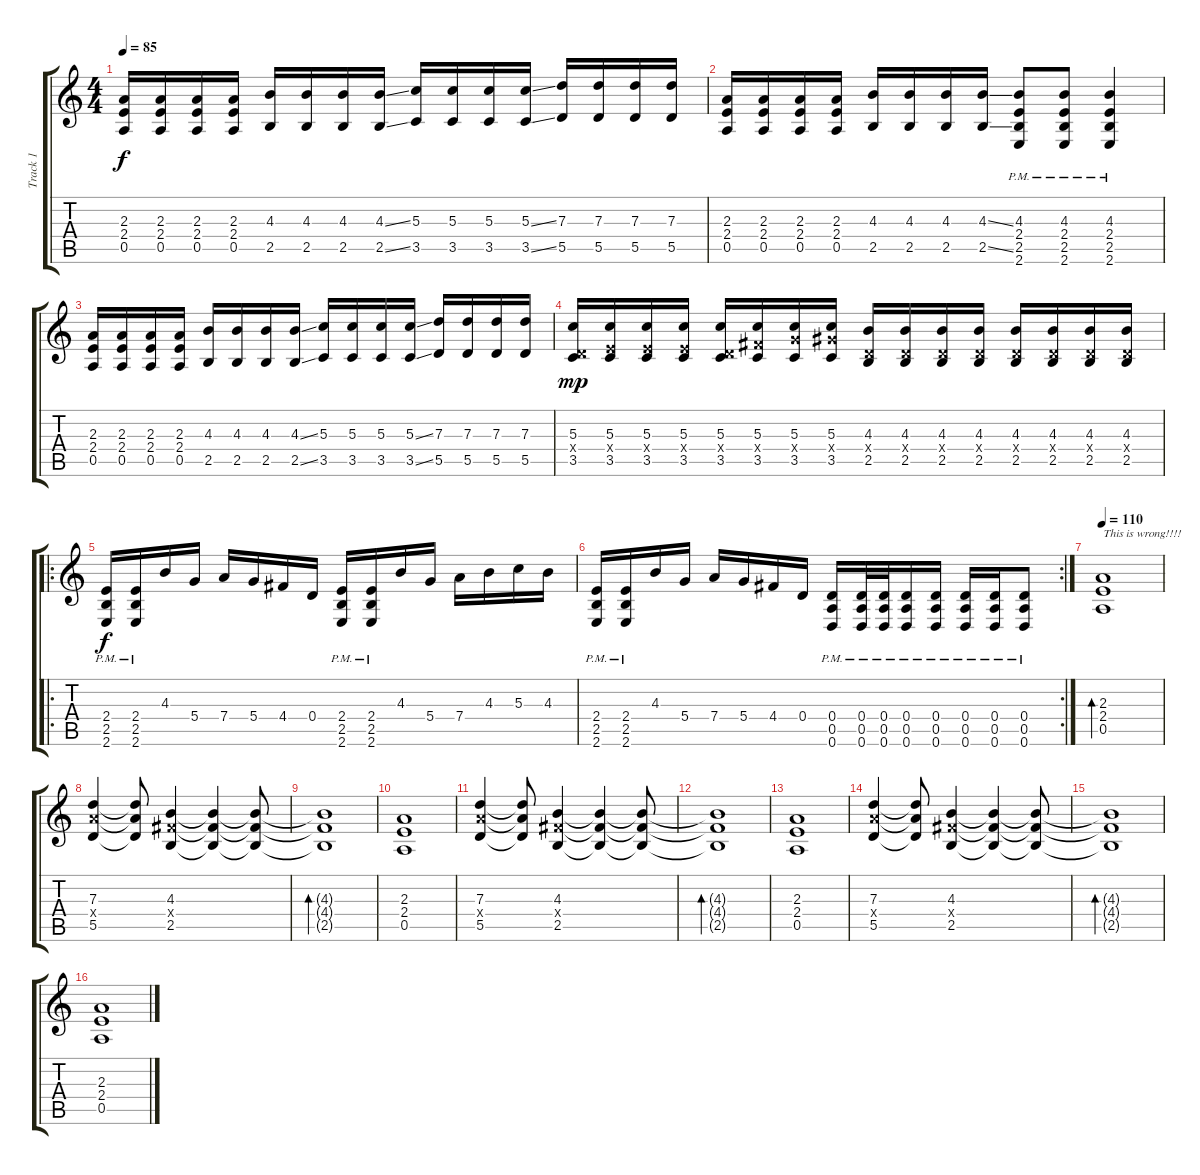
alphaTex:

\track ("Track 1" "Track 1") {instrument distortionguitar}
\staff {score tabs}
\tuning (E4 B3 G3 D3 A2 D2) {hide}
\ts (4 4)
\tempo 85
\clef g2
\ks c
(2.3 2.4 0.5).16{dy f} (2.3 2.4 0.5).16 (2.3 2.4 0.5).16 (2.3 2.4 0.5).16 (4.3 2.5).16 (4.3 2.5).16 (4.3 2.5).16 (4.3{ss} 2.5{ss}).16 (5.3 3.5).16 (5.3 3.5).16 (5.3 3.5).16 (5.3{ss} 3.5{ss}).16 (7.3 5.5).16 (7.3 5.5).16 (7.3 5.5).16 (7.3 5.5).16 |
(2.3 2.4 0.5).16 (2.3 2.4 0.5).16 (2.3 2.4 0.5).16 (2.3 2.4 0.5).16 (4.3 2.5).16 (4.3 2.5).16 (4.3 2.5).16 (4.3{ss} 2.5{ss}).16 (4.3{pm} 2.4{pm} 2.5{pm} 2.6{pm}).8 (4.3{pm} 2.4{pm} 2.5{pm} 2.6{pm}).8 (4.3{pm} 2.4{pm} 2.5{pm} 2.6{pm}).4 |
(2.3 2.4 0.5).16 (2.3 2.4 0.5).16 (2.3 2.4 0.5).16 (2.3 2.4 0.5).16 (4.3 2.5).16 (4.3 2.5).16 (4.3 2.5).16 (4.3{ss} 2.5{ss}).16 (5.3 3.5).16 (5.3 3.5).16 (5.3 3.5).16 (5.3{ss} 3.5{ss}).16 (7.3 5.5).16 (7.3 5.5).16 (7.3 5.5).16 (7.3 5.5).16 |
(5.3 0.4{x} 3.5).16{dy mp} (5.3 2.4{x} 3.5).16 (5.3 2.4{x} 3.5).16 (5.3 2.4{x} 3.5).16 (5.3 0.4{x} 3.5).16 (5.3 4.4{x} 3.5).16 (5.3 5.4{x} 3.5).16 (5.3 6.4{x} 3.5).16 (4.3 0.4{x} 2.5).16 (4.3 0.4{x} 2.5).16 (4.3 0.4{x} 2.5).16 (4.3 0.4{x} 2.5).16 (4.3 0.4{x} 2.5).16 (4.3 0.4{x} 2.5).16 (4.3 0.4{x} 2.5).16 (4.3 0.4{x} 2.5).16 |
\ro
(2.4{pm} 2.5{pm} 2.6{pm}).16{dy f} (2.4{pm} 2.5{pm} 2.6{pm}).16 4.3.16 5.4.16 7.4.16 5.4.16 4.4.16 0.4.16 (2.4{pm} 2.5{pm} 2.6{pm}).16 (2.4{pm} 2.5{pm} 2.6{pm}).16 4.3.16 5.4.16 7.4.16 4.3.16 5.3.16 4.3.16 |
\rc 2
(2.4{pm} 2.5{pm} 2.6{pm}).16 (2.4{pm} 2.5{pm} 2.6{pm}).16 4.3.16 5.4.16 7.4.16 5.4.16 4.4.16 0.4.16 (0.4{pm} 0.5{pm} 0.6{pm}).16 (0.4{pm} 0.5{pm} 0.6{pm}).32 (0.4{pm} 0.5{pm} 0.6{pm}).32 (0.4{pm} 0.5{pm} 0.6{pm}).16 (0.4{pm} 0.5{pm} 0.6{pm}).16 (0.4{pm} 0.5{pm} 0.6{pm}).16 (0.4{pm} 0.5{pm} 0.6{pm}).16 (0.4{pm} 0.5{pm} 0.6{pm}).8 |
\tempo 110
(2.3 2.4 0.5).1{bd 240 txt "This is wrong!!!!" instrument electricguitarjazz} |
(7.3 7.4{x} 5.5).4 (7.3{t} 7.4{t} 5.5{t}).8 (4.3 4.4{x} 2.5).4 (4.3{t} 4.4{t} 2.5{t}).4 (4.3{t} 4.4{t} 2.5{t}).8 |
(4.3{t} 4.4{t} 2.5{t}).1{bd 240} |
(2.3 2.4 0.5).1 |
(7.3 7.4{x} 5.5).4 (7.3{t} 7.4{t} 5.5{t}).8 (4.3 4.4{x} 2.5).4 (4.3{t} 4.4{t} 2.5{t}).4 (4.3{t} 4.4{t} 2.5{t}).8 |
(4.3{t} 4.4{t} 2.5{t}).1{bd 240} |
(2.3 2.4 0.5).1 |
(7.3 7.4{x} 5.5).4 (7.3{t} 7.4{t} 5.5{t}).8 (4.3 4.4{x} 2.5).4 (4.3{t} 4.4{t} 2.5{t}).4 (4.3{t} 4.4{t} 2.5{t}).8 |
(4.3{t} 4.4{t} 2.5{t}).1{bd 240} |
(2.3 2.4 0.5).1
